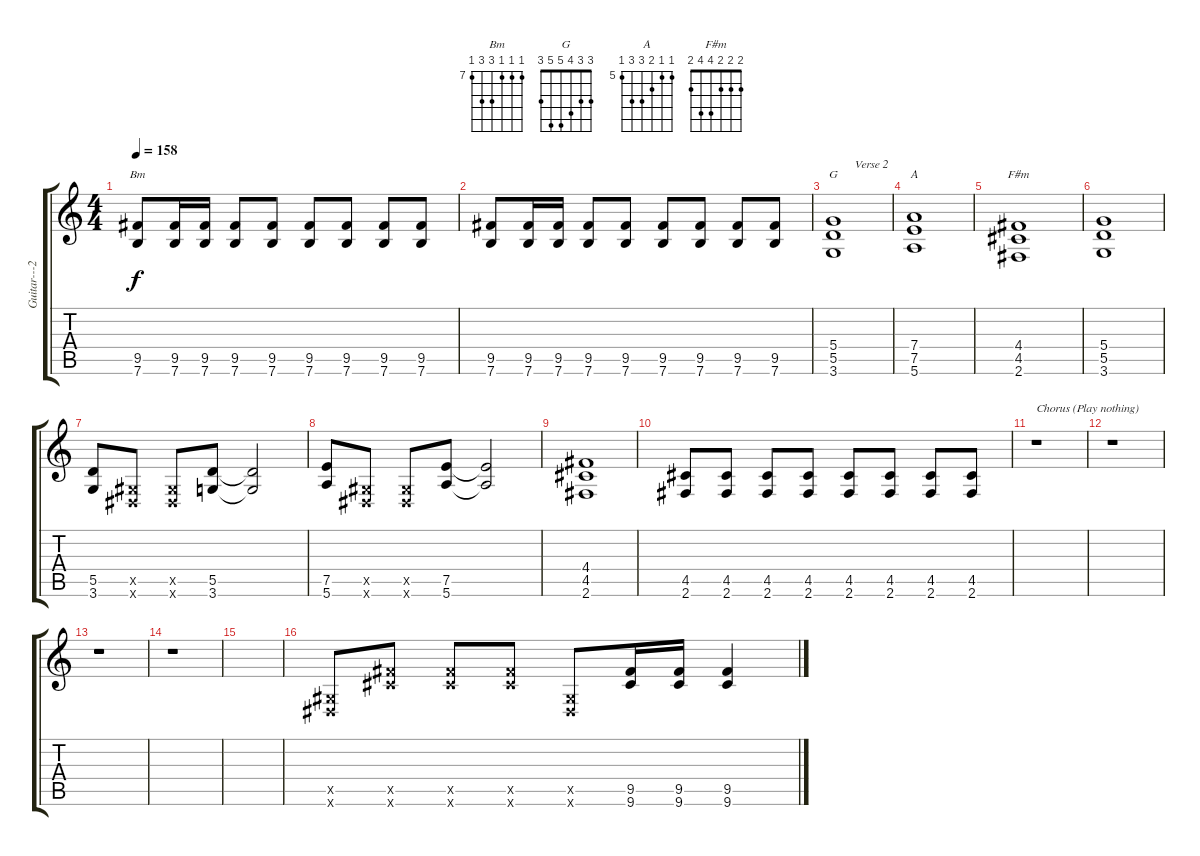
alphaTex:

\track ("Guitar---2" "Guitar---2") {instrument distortionguitar}
\staff {score tabs}
\tuning (E4 B3 G3 D3 A2 E2) {hide}
\chord ("Bm" 7 7 7 9 9 7) {firstfret 7}
\chord ("G" 3 3 4 5 5 3)
\chord ("A" 5 5 6 7 7 5) {firstfret 5}
\chord ("F#m" 2 2 2 4 4 2)
\ts (4 4)
\tempo 158
\clef g2
\ks c
(9.5 7.6).8{ch "Bm" dy f} (9.5 7.6).16 (9.5 7.6).16 (9.5 7.6).8 (9.5 7.6).8 (9.5 7.6).8 (9.5 7.6).8 (9.5 7.6).8 (9.5 7.6).8 |
(9.5 7.6).8 (9.5 7.6).16 (9.5 7.6).16 (9.5 7.6).8 (9.5 7.6).8 (9.5 7.6).8 (9.5 7.6).8 (9.5 7.6).8 (9.5 7.6).8 |
(5.4 5.5 3.6).1{ch "G" txt "       Verse 2"} |
(7.4 7.5 5.6).1{ch "A"} |
(4.4 4.5 2.6).1{ch "F#m"} |
(5.4 5.5 3.6).1 |
(5.5 3.6).8 (-1.5{x} -1.6{x}).8 (-1.5{x} -1.6{x}).8 (5.5 3.6).8 (5.5{t} 3.6{t}).2 |
(7.5 5.6).8 (-1.5{x} -1.6{x}).8 (-1.5{x} -1.6{x}).8 (7.5 5.6).8 (7.5{t} 5.6{t}).2 |
(4.4 4.5 2.6).1 |
(4.5 2.6).8 (4.5 2.6).8 (4.5 2.6).8 (4.5 2.6).8 (4.5 2.6).8 (4.5 2.6).8 (4.5 2.6).8 (4.5 2.6).8 |
r.1{txt "Chorus (Play nothing)"} |
r.1 |
r.1 |
r.1 |
|
(-1.5{x} -1.6{x}).8 (9.5{x} 9.6{x}).8 (9.5{x} 9.6{x}).8 (9.5{x} 9.6{x}).8 (-1.5{x} -1.6{x}).8 (9.5 9.6).16 (9.5 9.6).16 (9.5 9.6{ss}).4
